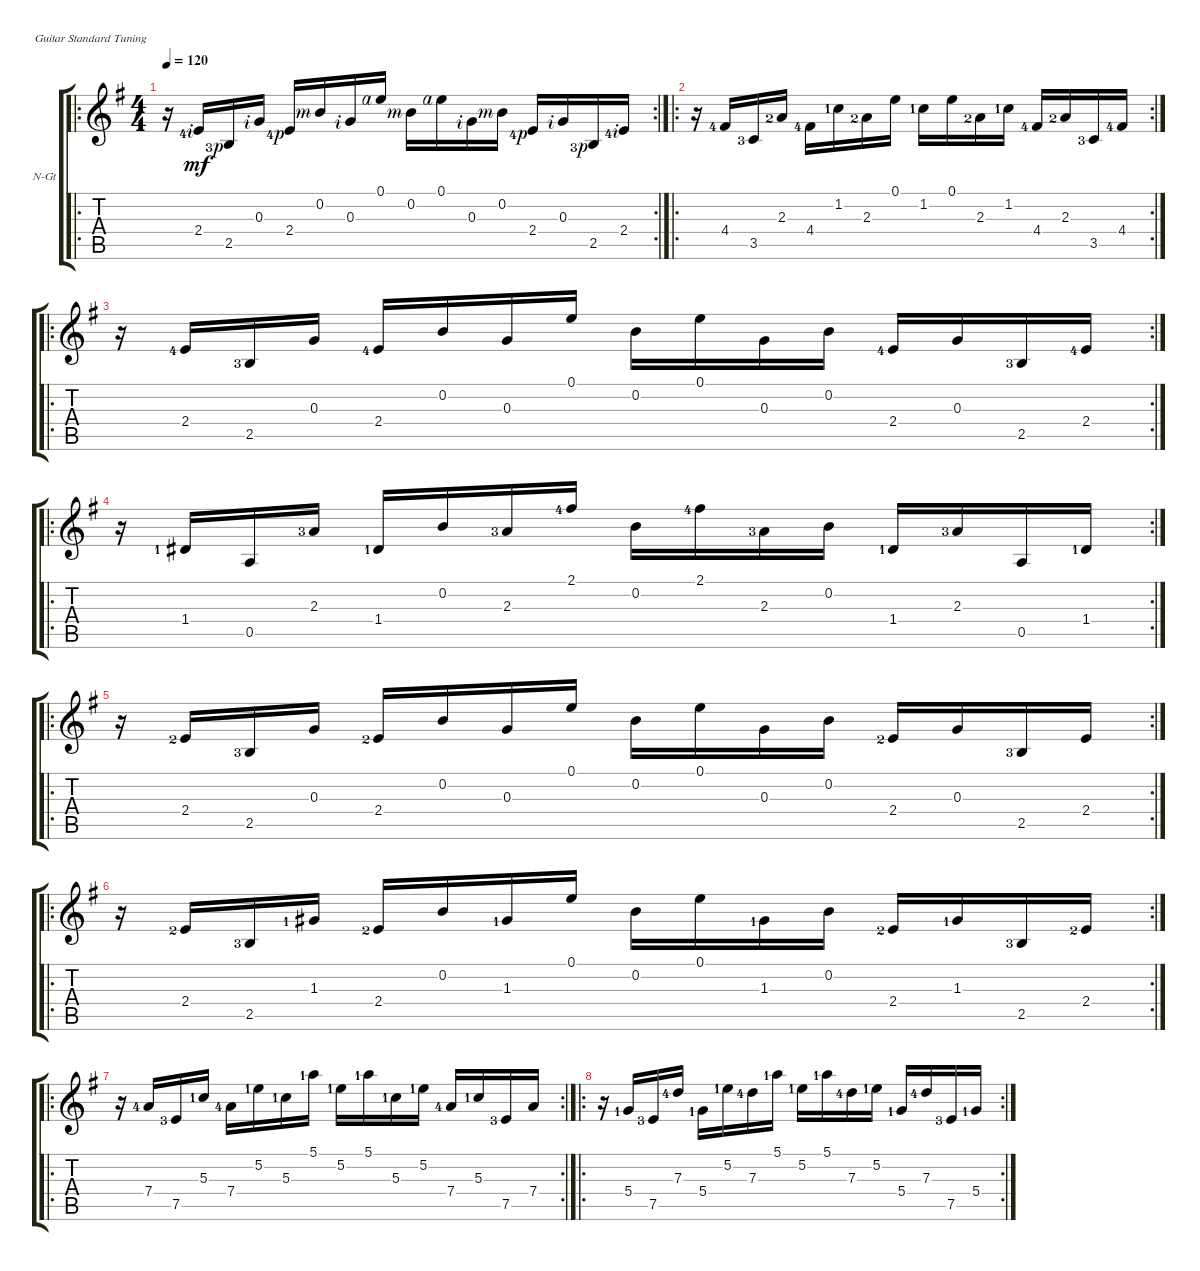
\defaultSystemsLayout 4
\bracketExtendMode groupsimilarinstruments
\firstSystemTrackNameOrientation horizontal
\otherSystemsTrackNameOrientation horizontal
\track ("Nylon Guitar" "N-Gt") {instrument acousticguitarnylon}
\staff {score tabs}
\tuning (E4 B3 G3 D3 A2 E2)
\ro
\rc 2
\ts (4 4)
\tempo 120
\clef g2
\scale
0.480519
\ks eminor
r.16{dy mf instrument acousticguitarnylon} 2.4{lf 5 rf 2}.16 2.5{lf 4 rf 1}.16 0.3{rf 2}.16 2.4{lf 5 rf 1}.16 0.2{rf 3}.16 0.3{rf 2}.16 0.1{rf 4}.16 0.2{rf 3}.16 0.1{rf 4}.16 0.3{rf 2}.16 0.2{rf 3}.16 2.4{lf 5 rf 1}.16 0.3{rf 2}.16 2.5{lf 4 rf 1}.16 2.4{lf 5 rf 2}.16 |
\ro
\rc 2
\scale
0.25974 r.16 4.4{lf 5}.16 3.5{lf 4}.16 2.3{lf 3}.16 4.4{lf 5}.16 1.2{lf 2}.16 2.3{lf 3}.16 0.1.16 1.2{lf 2}.16 0.1.16 2.3{lf 3}.16 1.2{lf 2}.16 4.4{lf 5}.16 2.3{lf 3}.16 3.5{lf 4}.16 4.4{lf 5}.16 |
\ro
\rc 2
\scale
0.25974 r.16 2.4{lf 5}.16 2.5{lf 4}.16 0.3.16 2.4{lf 5}.16 0.2.16 0.3.16 0.1.16 0.2.16 0.1.16 0.3.16 0.2.16 2.4{lf 5}.16 0.3.16 2.5{lf 4}.16 2.4{lf 5}.16 |
\ro
\rc 2
\scale
0.333333 r.16 1.4{lf 2}.16 0.5.16 2.3{lf 4}.16 1.4{lf 2}.16 0.2.16 2.3{lf 4}.16 2.1{lf 5}.16 0.2.16 2.1{lf 5}.16 2.3{lf 4}.16 0.2.16 1.4{lf 2}.16 2.3{lf 4}.16 0.5.16 1.4{lf 2}.16 |
\ro
\rc 2
\scale
0.333333 r.16 2.4{lf 3}.16 2.5{lf 4}.16 0.3.16 2.4{lf 3}.16 0.2.16 0.3.16 0.1.16 0.2.16 0.1.16 0.3.16 0.2.16 2.4{lf 3}.16 0.3.16 2.5{lf 4}.16 2.4.16 |
\ro
\rc 2
\scale
0.333333 r.16 2.4{lf 3}.16 2.5{lf 4}.16 1.3{lf 2}.16 2.4{lf 3}.16 0.2.16 1.3{lf 2}.16 0.1.16 0.2.16 0.1.16 1.3{lf 2}.16 0.2.16 2.4{lf 3}.16 1.3{lf 2}.16 2.5{lf 4}.16 2.4{lf 3}.16 |
\ro
\rc 2
\scale
0.333333 r.16 7.4{lf 5}.16 7.5{lf 4}.16 5.3{lf 2}.16 7.4{lf 5}.16 5.2{lf 2}.16 5.3{lf 2}.16 5.1{lf 2}.16 5.2{lf 2}.16 5.1{lf 2}.16 5.3{lf 2}.16 5.2{lf 2}.16 7.4{lf 5}.16 5.3{lf 2}.16 7.5{lf 4}.16 7.4.16 |
\ro
\rc 2
\scale
0.333333 r.16 5.4{lf 2}.16 7.5{lf 4}.16 7.3{lf 5}.16 5.4{lf 2}.16 5.2{lf 2}.16 7.3{lf 5}.16 5.1{lf 2}.16 5.2{lf 2}.16 5.1{lf 2}.16 7.3{lf 5}.16 5.2{lf 2}.16 5.4{lf 2}.16 7.3{lf 5}.16 7.5{lf 4}.16 5.4{lf 2}.16
